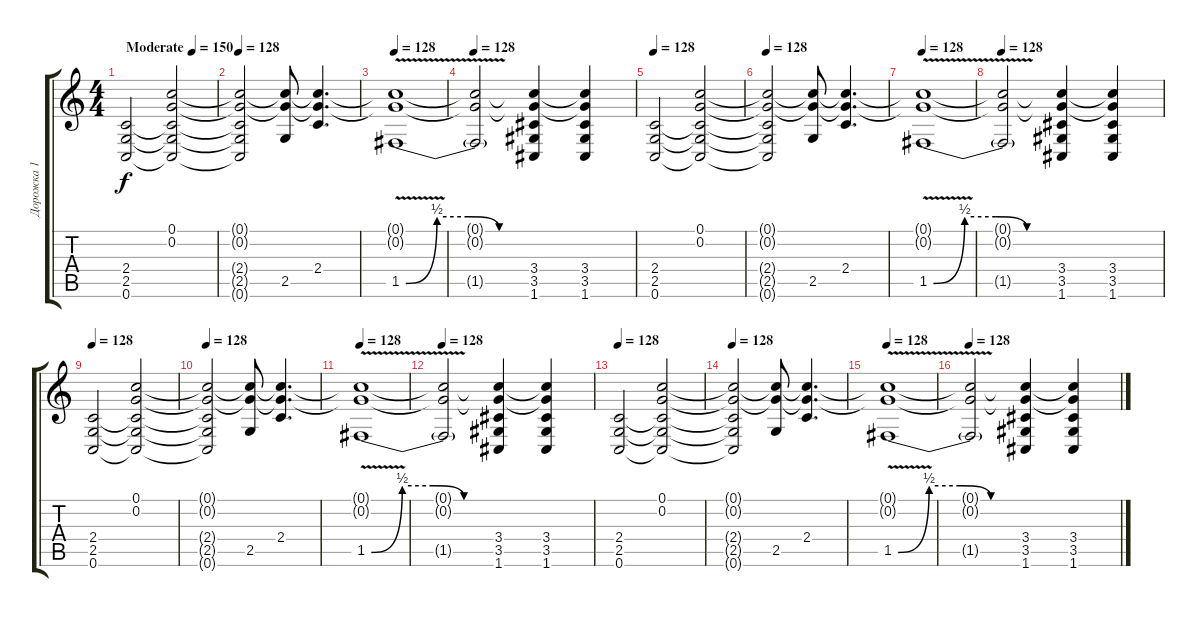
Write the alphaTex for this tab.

\track ("Дорожка 1" "Дорожка 1") {instrument distortionguitar}
\staff {score tabs}
\tuning (C4 G3 Eb3 Bb2 F2 C2) {hide}
\ts (4 4)
\tempo (150 "Moderate")
\tempo 128
\tempo (150 "Moderate")
\clef g2
\ks c
(2.4 2.5 0.6).2{dy f instrument distortionguitar} (0.1 0.2 2.4{t} 2.5{t} 0.6{t}).2 |
\tempo 128
(0.1{t} 0.2{t} 2.4{t} 2.5{t} 0.6{t}).2 (0.1{t} 0.2{t} 2.5).8 (0.1{t} 0.2{t} 2.4).4{d} |
\tempo 128
(0.1{t} 0.2{t} 1.5{be (custom 0 0 15 2 30 2 45 0 60 0) v}).1 |
\tempo 128
(0.1{t} 0.2{t} 1.5{t}).2 (0.1{t} 0.2{t} 3.4 3.5 1.6).4 (0.1{t} 0.2{t} 3.4 3.5 1.6).4 |
\tempo 128
(2.4 2.5 0.6).2 (0.1 0.2 2.4{t} 2.5{t} 0.6{t}).2 |
\tempo 128
(0.1{t} 0.2{t} 2.4{t} 2.5{t} 0.6{t}).2 (0.1{t} 0.2{t} 2.5).8 (0.1{t} 0.2{t} 2.4).4{d} |
\tempo 128
(0.1{t} 0.2{t} 1.5{be (custom 0 0 15 2 30 2 45 0 60 0) v}).1 |
\tempo 128
(0.1{t} 0.2{t} 1.5{t}).2 (0.1{t} 0.2{t} 3.4 3.5 1.6).4 (0.1{t} 0.2{t} 3.4 3.5 1.6).4 |
\tempo 128
(2.4 2.5 0.6).2 (0.1 0.2 2.4{t} 2.5{t} 0.6{t}).2 |
\tempo 128
(0.1{t} 0.2{t} 2.4{t} 2.5{t} 0.6{t}).2 (0.1{t} 0.2{t} 2.5).8 (0.1{t} 0.2{t} 2.4).4{d} |
\tempo 128
(0.1{t} 0.2{t} 1.5{be (custom 0 0 15 2 30 2 45 0 60 0) v}).1 |
\tempo 128
(0.1{t} 0.2{t} 1.5{t}).2 (0.1{t} 0.2{t} 3.4 3.5 1.6).4 (0.1{t} 0.2{t} 3.4 3.5 1.6).4 |
\tempo 128
(2.4 2.5 0.6).2 (0.1 0.2 2.4{t} 2.5{t} 0.6{t}).2 |
\tempo 128
(0.1{t} 0.2{t} 2.4{t} 2.5{t} 0.6{t}).2 (0.1{t} 0.2{t} 2.5).8 (0.1{t} 0.2{t} 2.4).4{d} |
\tempo 128
(0.1{t} 0.2{t} 1.5{be (custom 0 0 15 2 30 2 45 0 60 0) v}).1 |
\tempo 128
(0.1{t} 0.2{t} 1.5{t}).2 (0.1{t} 0.2{t} 3.4 3.5 1.6).4 (0.1{t} 0.2{t} 3.4 3.5 1.6).4
